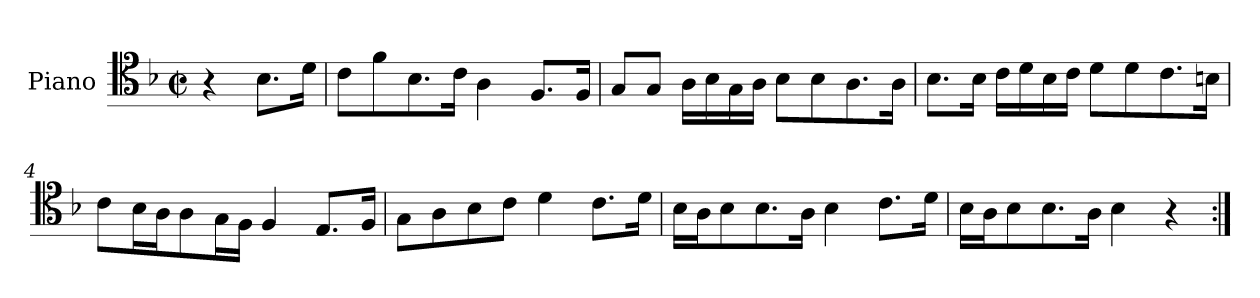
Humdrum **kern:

**kern
*part1
*staff1
*I"Piano
*I'Pno.
*clefC4
*k[b-]
*M2/2
*met(c|)
=
4r
8.B-\L
16d\Jk
=1
8c\L
8f\
8.B-\
16c\Jk
4A\
8.F/L
16F/Jk
=2
8G/L
8G/J
16A\LL
16B-\
16G\
16A\JJ
8B-\L
8B-\
8.A\
16A\Jk
=3
8.B-\L
16B-\Jk
16c\LL
16d\
16B-\
16c\JJ
8d\L
8d\
8.c\
16Bn\Jk
!!LO:LB:g=z
=4
8c\L
16B-\L
16A\J
8A\
16G\L
16F\JJ
4F/
8.E/L
16F/Jk
=5
8G\L
8A\
8B-\
8c\J
4d\
8.c\L
16d\Jk
=6
16B-\LL
16A\J
8B-\
8.B-\
16A\Jk
4B-\
8.c\L
16d\Jk
=7
16B-\LL
16A\J
8B-\
8.B-\
16A\Jk
4B-\
4r
=:|!
*-
